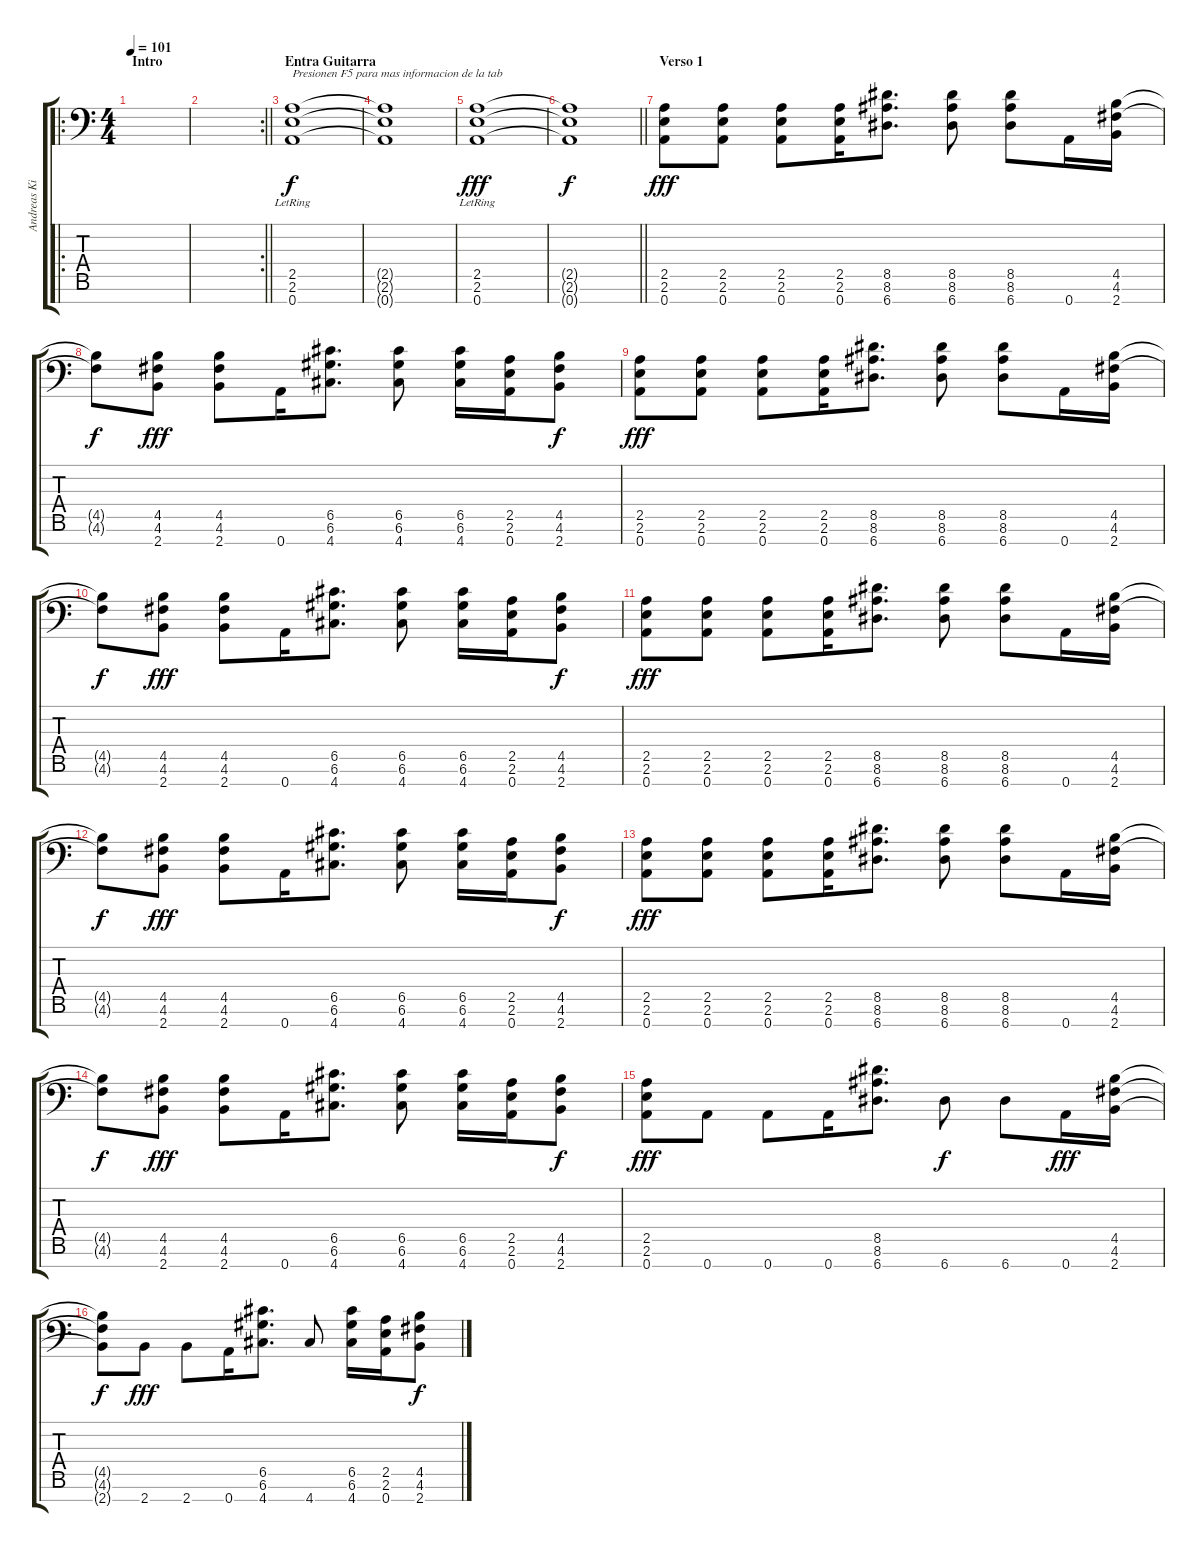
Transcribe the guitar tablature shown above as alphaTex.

\track ("Andreas Kisser " "Andreas Ki") {instrument distortionguitar}
\staff {score tabs}
\tuning (D4 A3 F3 C3 G2 D2 A1) {hide}
\ro
\ts (4 4)
\section ("" "Intro")
\tempo 101
\clef f4
\ks c
|
\rc 2
\barLineRight lightlight
|
\section ("" "Entra Guitarra ")
(2.5{lr} 2.6 0.7).1{txt "Presionen F5 para mas informacion de la tab "} |
(2.5{t} 2.6{t} 0.7{t}).1{dy f} |
(2.5{lr} 2.6{lr} 0.7{lr}).1{dy fff} |
\barLineRight lightlight
(2.5{t} 2.6{t} 0.7{t}).1{dy f} |
\section ("" "Verso 1")
(2.5 2.6 0.7).8{dy fff} (2.5 2.6 0.7).8 (2.5 2.6 0.7).8 (2.5 2.6 0.7).16 (8.5 8.6 6.7).8{d} (8.5 8.6 6.7).8 (8.5 8.6 6.7).8 0.7.16 (4.5 4.6 2.7).16 |
(4.5{t} 4.6{t}).8{dy f} (4.5 4.6 2.7).8{dy fff} (4.5 4.6 2.7).8 0.7.16 (6.5 6.6 4.7).8{d} (6.5 6.6 4.7).8 (6.5 6.6 4.7).16 (2.5 2.6 0.7).16 (4.5 4.6 2.7).8{dy f} |
(2.5 2.6 0.7).8{dy fff} (2.5 2.6 0.7).8 (2.5 2.6 0.7).8 (2.5 2.6 0.7).16 (8.5 8.6 6.7).8{d} (8.5 8.6 6.7).8 (8.5 8.6 6.7).8 0.7.16 (4.5 4.6 2.7).16 |
(4.5{t} 4.6{t}).8{dy f} (4.5 4.6 2.7).8{dy fff} (4.5 4.6 2.7).8 0.7.16 (6.5 6.6 4.7).8{d} (6.5 6.6 4.7).8 (6.5 6.6 4.7).16 (2.5 2.6 0.7).16 (4.5 4.6 2.7).8{dy f} |
(2.5 2.6 0.7).8{dy fff} (2.5 2.6 0.7).8 (2.5 2.6 0.7).8 (2.5 2.6 0.7).16 (8.5 8.6 6.7).8{d} (8.5 8.6 6.7).8 (8.5 8.6 6.7).8 0.7.16 (4.5 4.6 2.7).16 |
(4.5{t} 4.6{t}).8{dy f} (4.5 4.6 2.7).8{dy fff} (4.5 4.6 2.7).8 0.7.16 (6.5 6.6 4.7).8{d} (6.5 6.6 4.7).8 (6.5 6.6 4.7).16 (2.5 2.6 0.7).16 (4.5 4.6 2.7).8{dy f} |
(2.5 2.6 0.7).8{dy fff} (2.5 2.6 0.7).8 (2.5 2.6 0.7).8 (2.5 2.6 0.7).16 (8.5 8.6 6.7).8{d} (8.5 8.6 6.7).8 (8.5 8.6 6.7).8 0.7.16 (4.5 4.6 2.7).16 |
(4.5{t} 4.6{t}).8{dy f} (4.5 4.6 2.7).8{dy fff} (4.5 4.6 2.7).8 0.7.16 (6.5 6.6 4.7).8{d} (6.5 6.6 4.7).8 (6.5 6.6 4.7).16 (2.5 2.6 0.7).16 (4.5 4.6 2.7).8{dy f} |
(2.5 2.6 0.7).8{dy fff} 0.7.8 0.7.8 0.7.16 (8.5 8.6 6.7).8{d} 6.7.8{dy f} 6.7.8 0.7.16{dy fff} (4.5 4.6 2.7).16 |
(4.5{t} 4.6{t} 2.7{t}).8{dy f} 2.7.8{dy fff} 2.7.8 0.7.16 (6.5 6.6 4.7).8{d} 4.7.8 (6.5 6.6 4.7).16 (2.5 2.6 0.7).16 (4.5 4.6 2.7).8{dy f}
